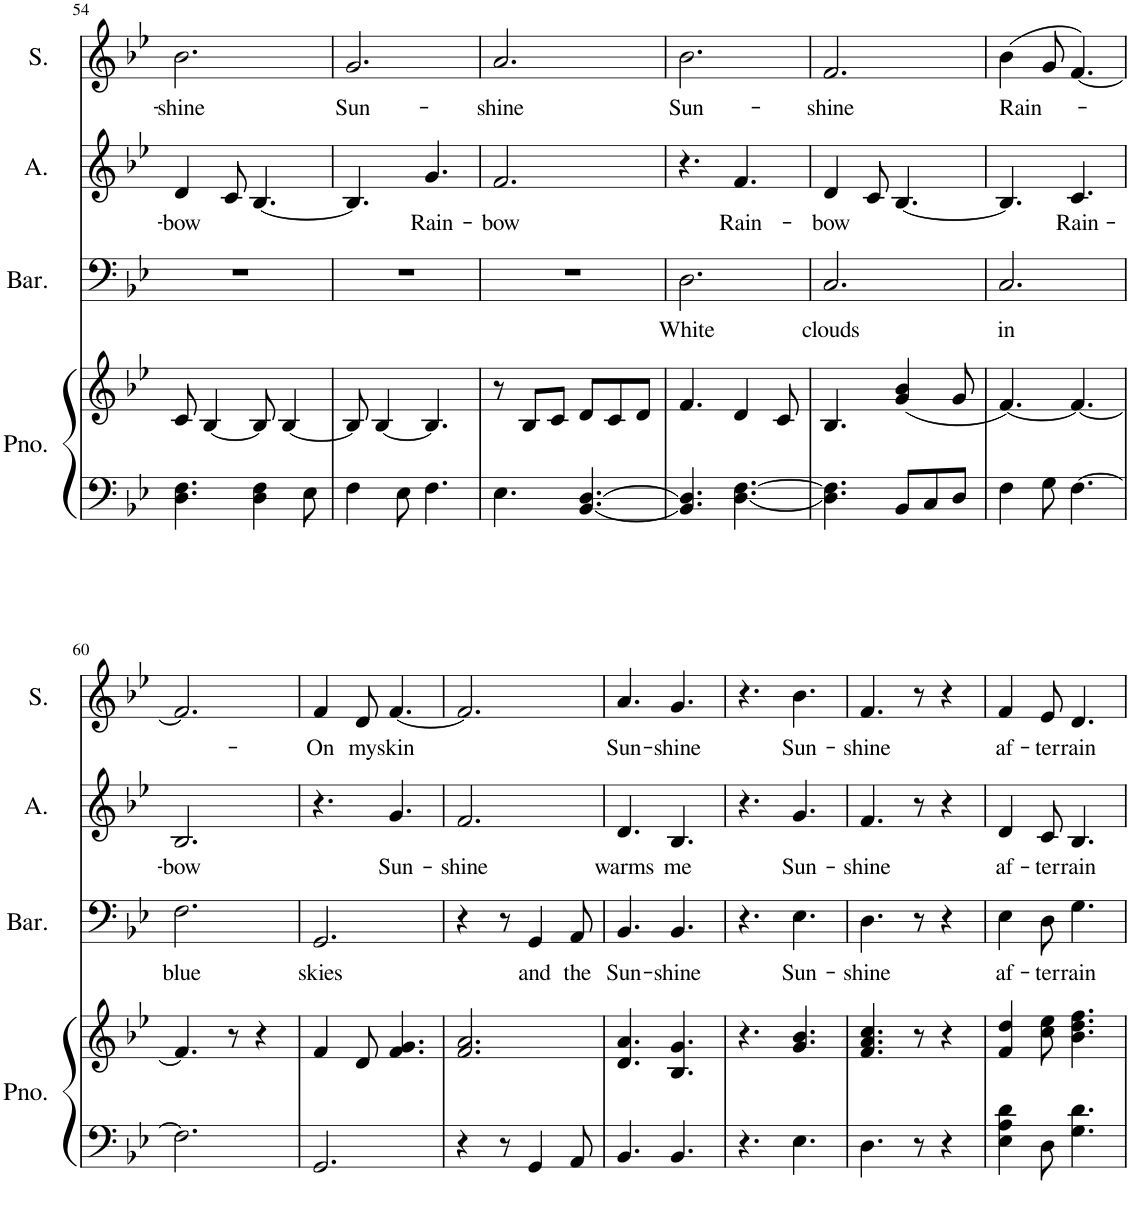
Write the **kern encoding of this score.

**kern	**kern	**kern	**text	**kern	**text	**kern	**text
*part4	*part4	*part3	*part3	*part2	*part2	*part1	*part1
*staff5	*staff4	*staff3	*staff3	*staff2	*staff2	*staff1	*staff1
*I"Piano	*	*I"Baritone	*	*I"Alto	*	*I"Soprano	*
*I'Pno.	*	*I'Bar.	*	*I'A.	*	*I'S.	*
!!LO:PB:g=z
*clefF4	*clefG2	*clefF4	*	*clefG2	*	*clefG2	*
*k[b-e-]	*k[b-e-]	*k[b-e-]	*	*k[b-e-]	*	*k[b-e-]	*
*M6/8	*M6/8	*M6/8	*	*M6/8	*	*M6/8	*
=54	=54	=54	=54	=54	=54	=54	=54
!	!	!	!	!	!LO:LY:b	!	!LO:LY:b
4.D\ 4.F\	8c/	2.r	.	4d/	-bow	2.b-\	-shine
.	[4B-/	.	.	.	.	.	.
.	.	.	.	8c/	.	.	.
4D\ 4F\	8B-/]	.	.	[4.B-/	.	.	.
.	[4B-/	.	.	.	.	.	.
8E-\	.	.	.	.	.	.	.
=55	=55	=55	=55	=55	=55	=55	=55
!	!	!	!	!	!	!	!LO:LY:b
4F\	8B-/]	2.r	.	4.B-/]	.	2.g/	Sun-
.	[4B-/	.	.	.	.	.	.
8E-\	.	.	.	.	.	.	.
!	!	!	!	!	!LO:LY:b	!	!
4.F\	4.B-/]	.	.	4.g/	Rain-	.	.
=56	=56	=56	=56	=56	=56	=56	=56
!	!	!	!	!	!LO:LY:b	!	!LO:LY:b
4.E-\	8r	2.r	.	2.f/	-bow	2.a/	-shine
.	8B-/L	.	.	.	.	.	.
.	8c/J	.	.	.	.	.	.
[4.BB-/ [4.D/	8d/L	.	.	.	.	.	.
.	8c/	.	.	.	.	.	.
.	8d/J	.	.	.	.	.	.
=57	=57	=57	=57	=57	=57	=57	=57
!	!	!	!LO:LY:b	!	!	!	!LO:LY:b
4.BB-/] 4.D/]	4.f/	2.D\	White	4.r	.	2.b-\	Sun-
!	!	!	!	!	!LO:LY:b	!	!
[4.D\ [4.F\	4d/	.	.	4.f/	Rain-	.	.
.	8c/	.	.	.	.	.	.
=58	=58	=58	=58	=58	=58	=58	=58
!	!	!	!LO:LY:b	!	!LO:LY:b	!	!LO:LY:b
4.D\] 4.F\]	4.B-/	2.C/	clouds	4d/	-bow	2.f/	-shine
.	.	.	.	8c/	.	.	.
8BB-/L	(4g/ 4b-/	.	.	[4.B-/	.	.	.
8C/	.	.	.	.	.	.	.
8D/J	8g/	.	.	.	.	.	.
=59	=59	=59	=59	=59	=59	=59	=59
!	!	!	!LO:LY:b	!	!	!	!LO:LY:b
4F\	[4.f/)	2.C/	in	4.B-/]	.	(4b-\	Rain-
8G\	.	.	.	.	.	8g/	.
!	!	!	!	!	!LO:LY:b	!	!
[4.F\	4.f/_	.	.	4.c/	Rain-	[4.f/)	.
!!LO:LB:g=z
=60	=60	=60	=60	=60	=60	=60	=60
!	!	!	!LO:LY:b	!	!LO:LY:b	!	!
2.F\]	4.f/]	2.F\	blue	2.B-/	-bow	2.f/]	.
.	8r	.	.	.	.	.	.
.	4r	.	.	.	.	.	.
=61	=61	=61	=61	=61	=61	=61	=61
!	!	!	!LO:LY:b	!	!	!	!LO:LY:b
2.GG/	4f/	2.GG/	skies	4.r	.	4f/	On
!	!	!	!	!	!	!	!LO:LY:b
.	8d/	.	.	.	.	8d/	my
!	!	!	!	!	!LO:LY:b	!	!LO:LY:b
.	4.f/ 4.g/	.	.	4.g/	Sun-	[4.f/	skin
=62	=62	=62	=62	=62	=62	=62	=62
!	!	!	!	!	!LO:LY:b	!	!
4r	2.f/ 2.a/	4r	.	2.f/	-shine	2.f/]	.
8r	.	8r	.	.	.	.	.
!	!	!	!LO:LY:b	!	!	!	!
4GG/	.	4GG/	and	.	.	.	.
!	!	!	!LO:LY:b	!	!	!	!
8AA/	.	8AA/	the	.	.	.	.
=63	=63	=63	=63	=63	=63	=63	=63
!	!	!	!LO:LY:b	!	!LO:LY:b	!	!LO:LY:b
4.BB-/	4.d/ 4.a/	4.BB-/	Sun-	4.d/	warms	4.a/	Sun-
!	!	!	!LO:LY:b	!	!LO:LY:b	!	!LO:LY:b
4.BB-/	4.B-/ 4.g/	4.BB-/	-shine	4.B-/	me	4.g/	shine
=64	=64	=64	=64	=64	=64	=64	=64
4.r	4.r	4.r	.	4.r	.	4.r	.
!	!	!	!LO:LY:b	!	!LO:LY:b	!	!LO:LY:b
4.E-\	4.g/ 4.b-/	4.E-\	Sun-	4.g/	Sun-	4.b-\	Sun-
=65	=65	=65	=65	=65	=65	=65	=65
!	!	!	!LO:LY:b	!	!LO:LY:b	!	!LO:LY:b
4.D\	4.f/ 4.a/ 4.cc/	4.D\	-shine	4.f/	-shine	4.f/	-shine
8r	8r	8r	.	8r	.	8r	.
4r	4r	4r	.	4r	.	4r	.
=66	=66	=66	=66	=66	=66	=66	=66
!	!	!	!LO:LY:b	!	!LO:LY:b	!	!LO:LY:b
4E-\ 4A\ 4d\	4f/ 4dd/	4E-\	af-	4d/	af-	4f/	af-
!	!	!	!LO:LY:b	!	!LO:LY:b	!	!LO:LY:b
8D\	8cc\ 8ee-\	8D\	-ter	8c/	-ter	8e-/	-ter
!	!	!	!LO:LY:b	!	!LO:LY:b	!	!LO:LY:b
4.G\ 4.d\	4.b-\ 4.dd\ 4.ff\	4.G\	rain	4.B-/	rain	4.d/	rain
=	=	=	=	=	=	=	=
*-	*-	*-	*-	*-	*-	*-	*-
